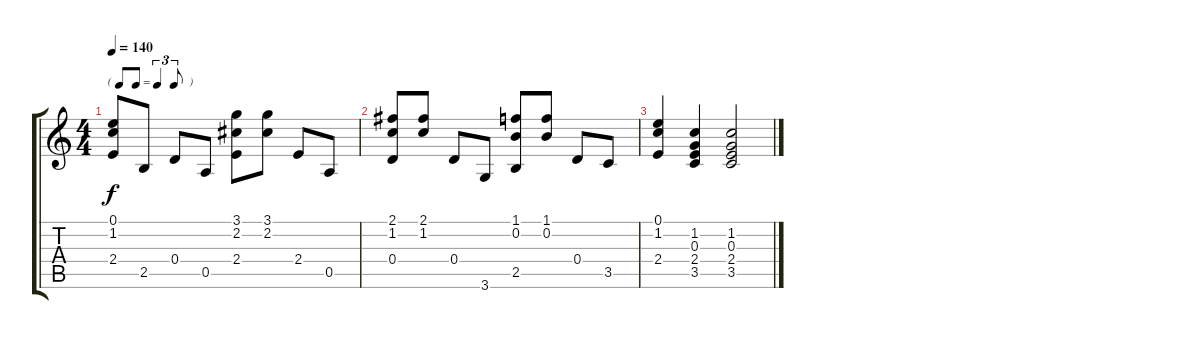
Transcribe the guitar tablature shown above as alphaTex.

\track "" {instrument acousticguitarnylon}
\staff {score tabs}
\tuning (E4 B3 G3 D3 A2 E2) {hide}
\ts (4 4)
\tf triplet8th
\tempo 140
\clef g2
\ks c
(0.1 1.2 2.4).8{dy f} 2.5.8 0.4.8 0.5.8 (3.1 2.2 2.4).8 (3.1 2.2).8 2.4.8 0.5.8 |
(2.1 1.2 0.4).8 (2.1 1.2).8 0.4.8 3.6.8 (1.1 0.2 2.5).8 (1.1 0.2).8 0.4.8 3.5.8 |
(0.1 1.2 2.4).4 (1.2 0.3 2.4 3.5).4 (1.2 0.3 2.4 3.5).2
